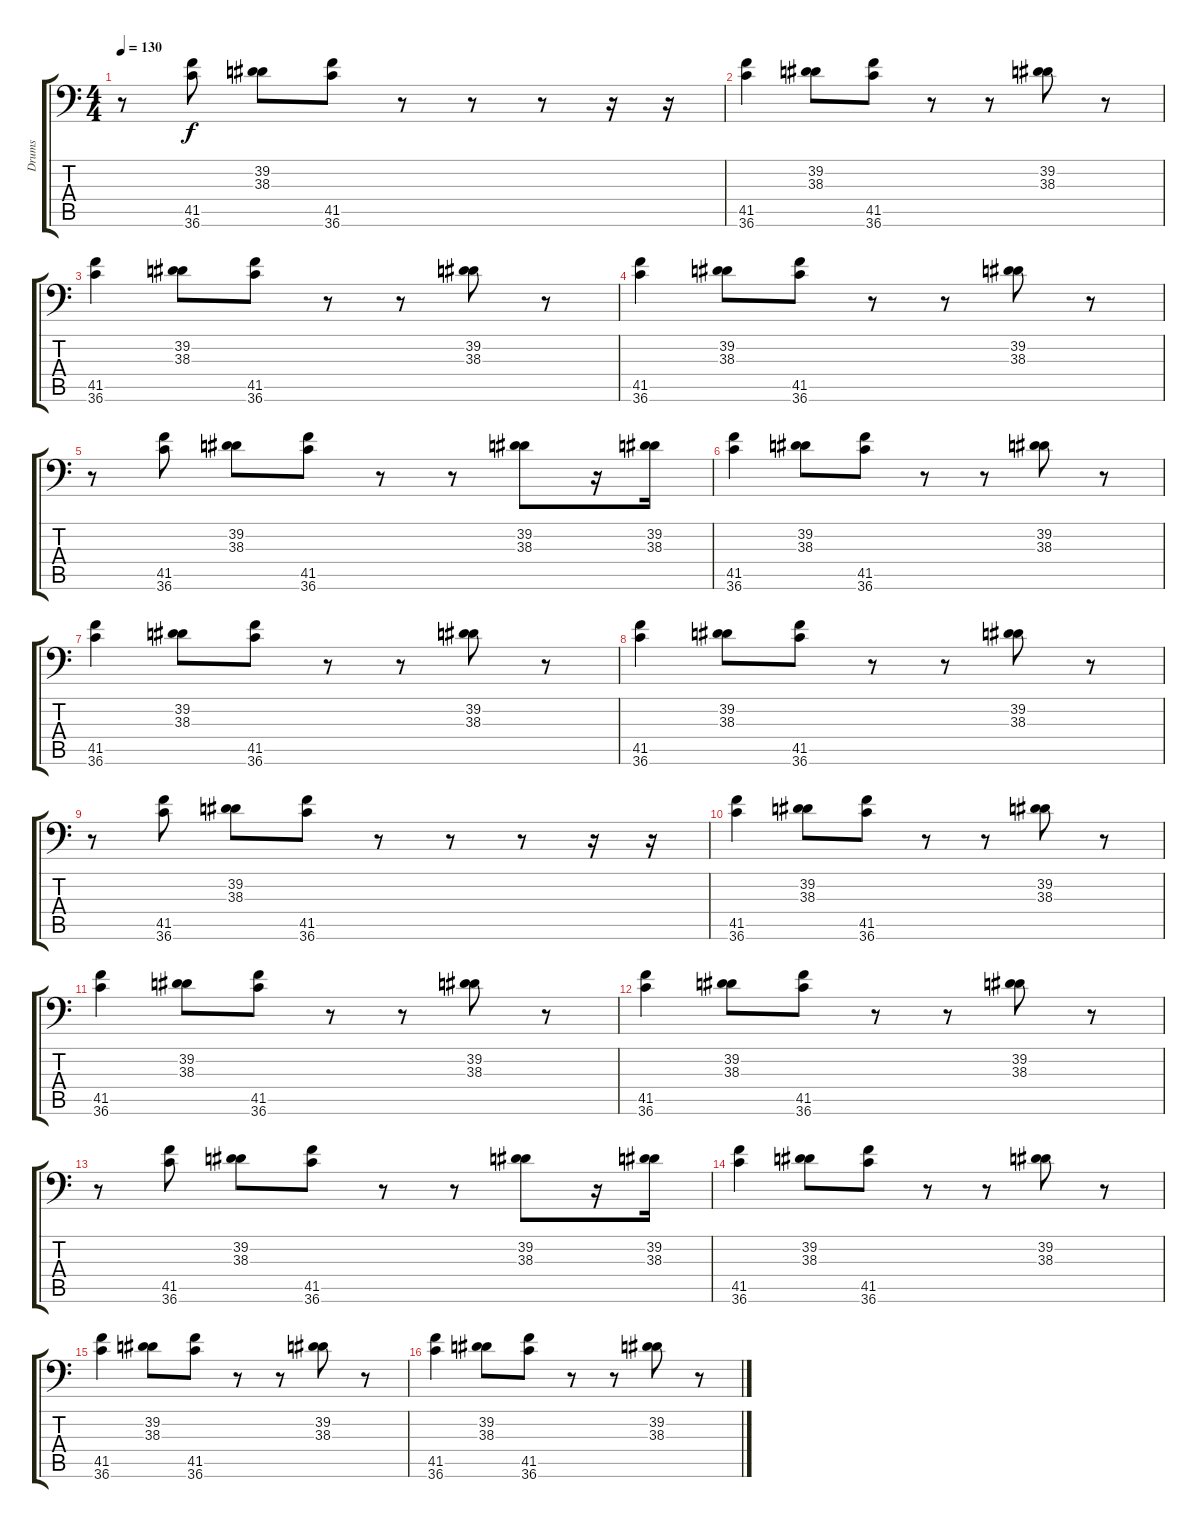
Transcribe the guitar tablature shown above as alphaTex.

\track ("Drums" "Drums") {instrument acousticgrandpiano}
\staff {score tabs}
\tuning (C-1 C-1 C-1 C-1 C-1 C-1) {hide}
\ts (4 4)
\tempo 130
\clef f4
\ks c
r.8{dy f} (41.5 36.6).8 (39.2 38.3).8 (41.5 36.6).8 r.8 r.8 r.8 r.16 r.16 |
(41.5 36.6).4 (39.2 38.3).8 (41.5 36.6).8 r.8 r.8 (39.2 38.3).8 r.8 |
(41.5 36.6).4 (39.2 38.3).8 (41.5 36.6).8 r.8 r.8 (39.2 38.3).8 r.8 |
(41.5 36.6).4 (39.2 38.3).8 (41.5 36.6).8 r.8 r.8 (39.2 38.3).8 r.8 |
r.8 (41.5 36.6).8 (39.2 38.3).8 (41.5 36.6).8 r.8 r.8 (39.2 38.3).8 r.16 (39.2 38.3).16 |
(41.5 36.6).4 (39.2 38.3).8 (41.5 36.6).8 r.8 r.8 (39.2 38.3).8 r.8 |
(41.5 36.6).4 (39.2 38.3).8 (41.5 36.6).8 r.8 r.8 (39.2 38.3).8 r.8 |
(41.5 36.6).4 (39.2 38.3).8 (41.5 36.6).8 r.8 r.8 (39.2 38.3).8 r.8 |
r.8 (41.5 36.6).8 (39.2 38.3).8 (41.5 36.6).8 r.8 r.8 r.8 r.16 r.16 |
(41.5 36.6).4 (39.2 38.3).8 (41.5 36.6).8 r.8 r.8 (39.2 38.3).8 r.8 |
(41.5 36.6).4 (39.2 38.3).8 (41.5 36.6).8 r.8 r.8 (39.2 38.3).8 r.8 |
(41.5 36.6).4 (39.2 38.3).8 (41.5 36.6).8 r.8 r.8 (39.2 38.3).8 r.8 |
r.8 (41.5 36.6).8 (39.2 38.3).8 (41.5 36.6).8 r.8 r.8 (39.2 38.3).8 r.16 (39.2 38.3).16 |
(41.5 36.6).4 (39.2 38.3).8 (41.5 36.6).8 r.8 r.8 (39.2 38.3).8 r.8 |
(41.5 36.6).4 (39.2 38.3).8 (41.5 36.6).8 r.8 r.8 (39.2 38.3).8 r.8 |
(41.5 36.6).4 (39.2 38.3).8 (41.5 36.6).8 r.8 r.8 (39.2 38.3).8 r.8
